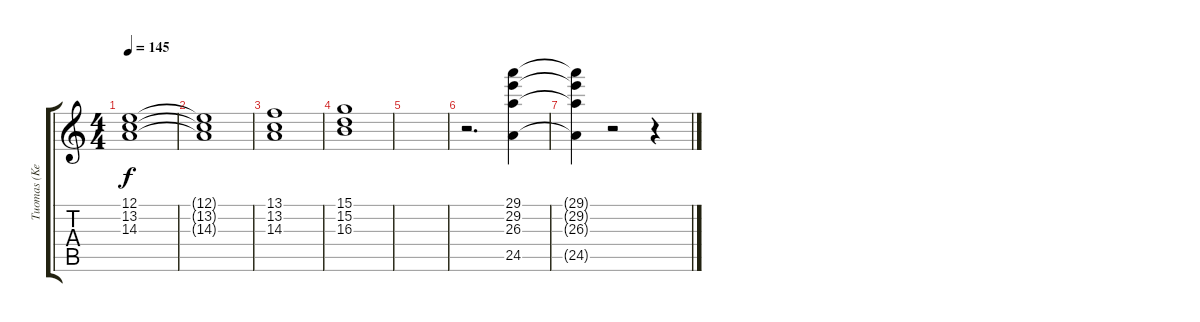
\track ("Tuomas (Keyboard 1)" "Tuomas (Ke") {instrument stringensemble1}
\staff {score tabs}
\tuning (E4 B3 G3 D3 A2 E2) {hide}
\ts (4 4)
\tempo 145
\clef g2
\ks c
(12.1 13.2 14.3).1{dy f} |
(12.1{t} 13.2{t} 14.3{t}).1 |
(13.1 13.2 14.3).1 |
(15.1 15.2 16.3).1 |
|
r.2{d instrument orchestrahit} (29.1 29.2 26.3 24.5).4 |
(29.1{t} 29.2{t} 26.3{t} 24.5{t}).4 r.2 r.4
